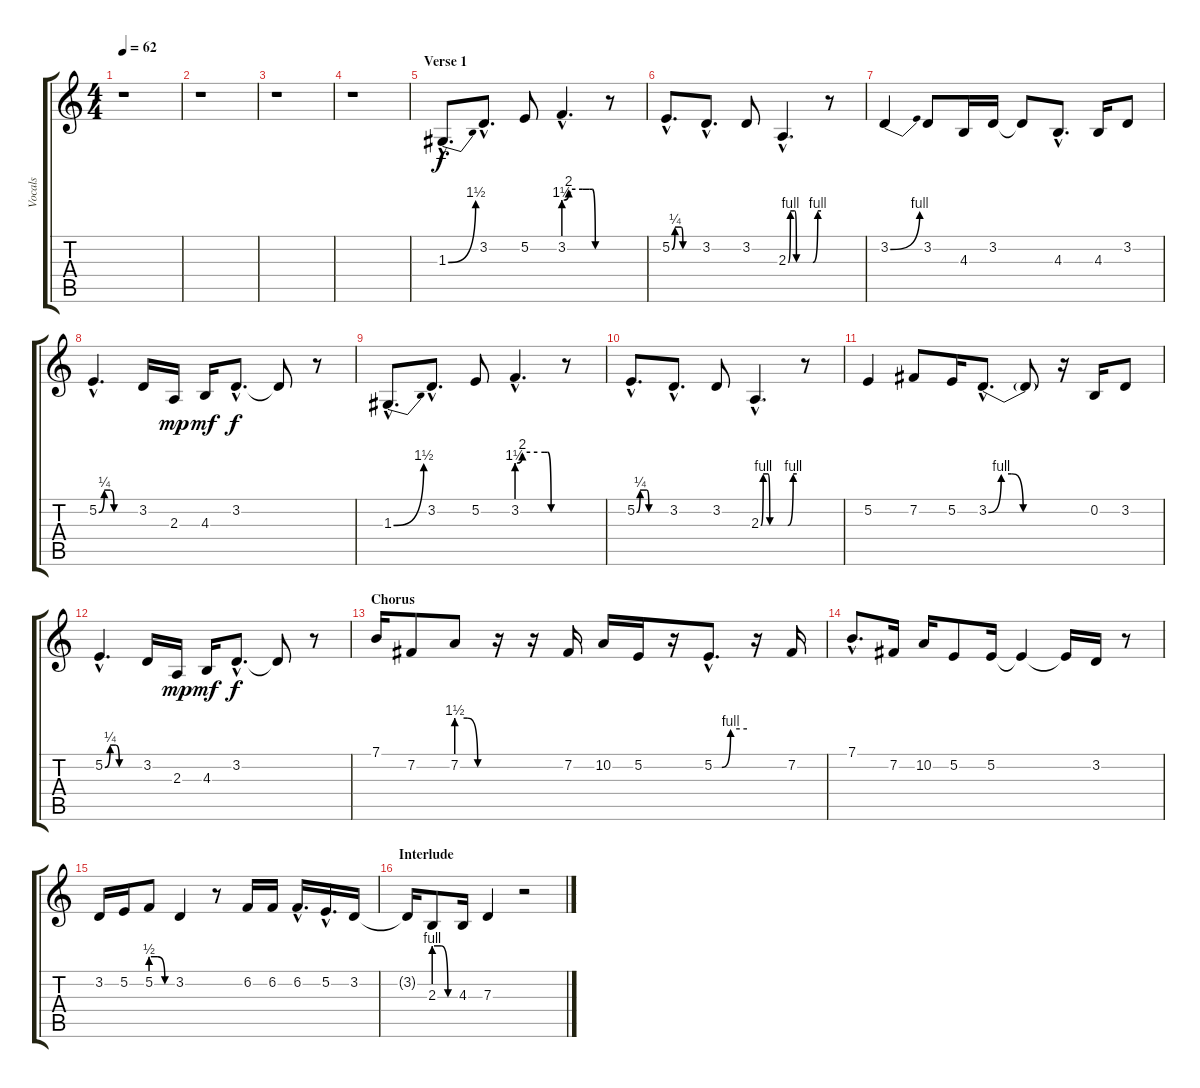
\track ("Vocals" "Vocals") {instrument altosax}
\staff {score tabs}
\tuning (E4 B3 G3 D3 A2 D2) {hide}
\ts (4 4)
\tempo 62
\clef g2
\ks c
r.1{dy f instrument altosax} |
r.1 |
r.1 |
r.1 |
\section ("" "Verse 1")
1.3{be (bend 0 0 60 6) hac}.8{d} 3.2{hac}.8{d} 5.2.8 3.2{be (custom 0 6 8 8 30 8 41 8 45 8 50 0 60 0) hac}.4{d} r.8 |
5.2{be (custom 0 0 7 1 21 1 25 0 60 0) hac}.8{d} 3.2{hac}.8{d} 3.2.8 2.3{be (custom 0 0 4 4 12 4 15 0 20 0 45 0 54 4 60 4) hac}.4{d} r.8 |
3.2{be (bend 0 0 60 4)}.4 3.2.8 4.3.16 3.2.16 3.2{t}.8 4.3{hac}.8{d} 4.3.16 3.2.8 |
5.2{be (custom 0 0 9 1 19 1 25 0 30 0 60 0) hac}.4{d} 3.2.16 2.3.16{dy mp} 4.3.16{dy mf} 3.2{hac}.8{d dy f} 3.2{t}.8 r.8 |
1.3{be (bend 0 0 60 6) hac}.8{d} 3.2{hac}.8{d} 5.2.8 3.2{be (custom 0 6 8 8 30 8 41 8 45 8 50 0 60 0) hac}.4{d} r.8 |
5.2{be (custom 0 0 7 1 21 1 25 0 60 0) hac}.8{d} 3.2{hac}.8{d} 3.2.8 2.3{be (custom 0 0 4 4 12 4 15 0 20 0 45 0 54 4 60 4) hac}.4{d} r.8 |
5.2.4 7.2.8 5.2.16 3.2{be (custom 0 0 11 4 20 4 30 0 40 0 60 0) hac}.8{d} 3.2{t}.8 r.16 0.2.16 3.2.8 |
5.2{be (custom 0 0 9 1 19 1 25 0 30 0 60 0) hac}.4{d} 3.2.16 2.3.16{dy mp} 4.3.16{dy mf} 3.2{hac}.8{d dy f} 3.2{t}.8 r.8 |
\section ("" "Chorus")
7.1.16 7.2.8 7.2{be (custom 0 6 20 6 40 0 60 0)}.8 r.16 r.16 7.2.16 10.2.16 5.2.16 r.16 5.2{be (custom 0 0 14 0 30 4 60 4) hac}.8{d} r.16 7.2.16 |
7.1{hac}.8{d} 7.2.16 10.2.16 5.2.8 5.2.16 5.2{t}.4 5.2{t}.16 3.2.16 r.8 |
3.2.16 5.2.16 5.2{be (custom 0 2 20 2 40 0 60 0)}.8 3.2.4 r.8 6.2.16 6.2.16 6.2{hac}.16{d} 5.2{hac}.16{d} 3.2.16 |
\section ("" "Interlude")
3.2{t}.16 2.3{be (custom 0 4 20 4 40 0 60 0)}.8 4.3.16 7.3.4 r.2
